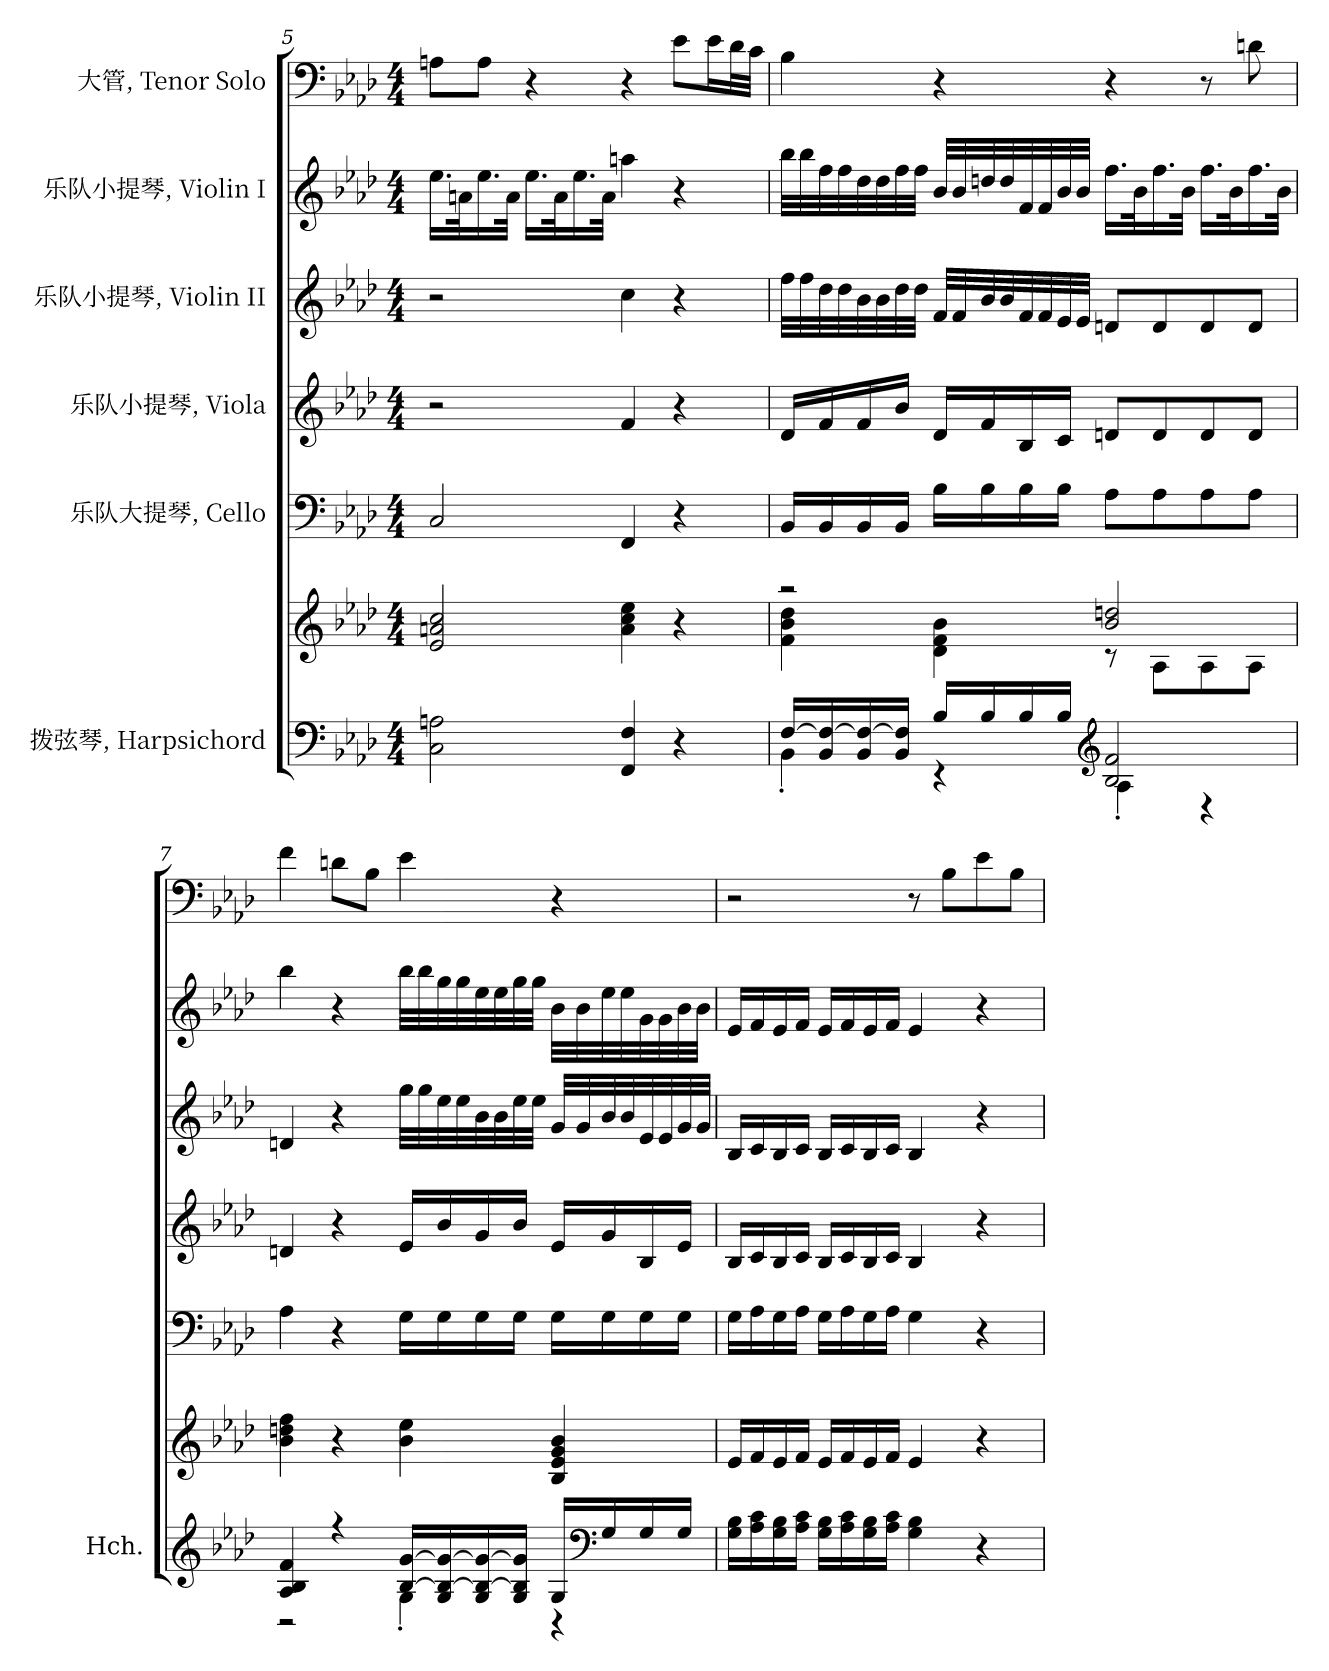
**kern	**kern	**kern	**kern	**kern	**kern	**kern
*part6	*part6	*part5	*part4	*part3	*part2	*part1
*staff7	*staff6	*staff5	*staff4	*staff3	*staff2	*staff1
*I"拨弦琴, Harpsichord	*	*I"乐队大提琴, Cello	*I"乐队小提琴, Viola	*I"乐队小提琴, Violin II	*I"乐队小提琴, Violin I	*I"大管, Tenor Solo
*I'Hch.	*	*	*	*	*	*
*clefF4	*clefG2	*clefF4	*clefG2	*clefG2	*clefG2	*clefF4
*k[b-e-a-d-]	*k[b-e-a-d-]	*k[b-e-a-d-]	*k[b-e-a-d-]	*k[b-e-a-d-]	*k[b-e-a-d-]	*k[b-e-a-d-]
*M4/4	*M4/4	*M4/4	*M4/4	*M4/4	*M4/4	*M4/4
=5	=5	=5	=5	=5	=5	=5
2C\ 2An\	2e-/ 2an/ 2cc/	2C/	2r	2r	16.ee-\LL	8An\L
.	.	.	.	.	32an\K	.
.	.	.	.	.	16.ee-\	8A\J
.	.	.	.	.	32a\JJk	.
.	.	.	.	.	16.ee-\LL	4r
.	.	.	.	.	32a\K	.
.	.	.	.	.	16.ee-\	.
.	.	.	.	.	32a\JJk	.
4FF/ 4F/	4a\ 4cc\ 4ee-\	4FF/	4f/	4cc\	4aan\	4r
4r	4r	4r	4r	4r	4r	8e-\L
.	.	.	.	.	.	16e-\L
.	.	.	.	.	.	32d-\L
.	.	.	.	.	.	32c\JJJ
!!LO:PB:g=z
=6	=6	=6	=6	=6	=6	=6
*^	*^	*	*	*	*	*
[16F/LL	4BB-'\	2r	4f\ 4b-\ 4dd-\	16BB-/LL	16d-/LL	32ff\LLL	32bb-\LLL	4B-\
.	.	.	.	.	.	32ff\	32bb-\	.
16BB-/ 16F/_	.	.	.	16BB-/	16f/	32dd-\	32ff\	.
.	.	.	.	.	.	32dd-\	32ff\	.
16BB-/ 16F/_	.	.	.	16BB-/	16f/	32b-\	32dd-\	.
.	.	.	.	.	.	32b-\	32dd-\	.
16BB-/ 16F/]JJ	.	.	.	16BB-/JJ	16b-/JJ	32dd-\	32ff\	.
.	.	.	.	.	.	32dd-\JJJ	32ff\JJJ	.
16B-/LL	4r	.	4d-\ 4f\ 4b-\	16B-\LL	16d-/LL	32f/LLL	32b-/LLL	4r
.	.	.	.	.	.	32f/	32b-/	.
16B-/	.	.	.	16B-\	16f/	32b-/	32ddn/	.
.	.	.	.	.	.	32b-/	32dd/	.
16B-/	.	.	.	16B-\	16B-/	32f/	32f/	.
.	.	.	.	.	.	32f/	32f/	.
16B-/JJ	.	.	.	16B-\JJ	16c/JJ	32e-/	32b-/	.
.	.	.	.	.	.	32e-/JJJ	32b-/JJJ	.
*clefG2	*	*	*	*	*	*	*	*
2B-/ 2f/	4A-'\	2b-/ 2ddn/	8r	8A-\L	8dn/L	8dn/L	16.ff\LL	4r
.	.	.	.	.	.	.	32b-\K	.
.	.	.	8A-\L	8A-\	8d/	8d/	16.ff\	.
.	.	.	.	.	.	.	32b-\JJk	.
.	4r	.	8A-\	8A-\	8d/	8d/	16.ff\LL	8r
.	.	.	.	.	.	.	32b-\K	.
.	.	.	8A-\J	8A-\J	8d/J	8d/J	16.ff\	8dn\
.	.	.	.	.	.	.	32b-\JJk	.
*	*	*v	*v	*	*	*	*	*
!!LO:PB:g=z
=7	=7	=7	=7	=7	=7	=7	=7
4A-/ 4B-/ 4f/	2r	4b-\ 4ddn\ 4ff\	4A-\	4dn/	4dn/	4bb-\	4f\
4r	.	4r	4r	4r	4r	4r	8dn\L
.	.	.	.	.	.	.	8B-\J
[16B-/ [16g/LL	4G'\	4b-\ 4ee-\	16G\LL	16e-/LL	32gg\LLL	32bb-\LLL	4e-\
.	.	.	.	.	32gg\	32bb-\	.
16G/ 16B-/_ 16g/_	.	.	16G\	16b-/	32ee-\	32gg\	.
.	.	.	.	.	32ee-\	32gg\	.
16G/ 16B-/_ 16g/_	.	.	16G\	16g/	32b-\	32ee-\	.
.	.	.	.	.	32b-\	32ee-\	.
16G/ 16B-/] 16g/]JJ	.	.	16G\JJ	16b-/JJ	32ee-\	32gg\	.
.	.	.	.	.	32ee-\JJJ	32gg\JJJ	.
16G/LL	4r	4B-/ 4e-/ 4g/ 4b-/	16G\LL	16e-/LL	32g/LLL	32b-\LLL	4r
.	.	.	.	.	32g/	32b-\	.
*clefF4	*	*	*	*	*	*	*
16G/	.	.	16G\	16g/	32b-/	32ee-\	.
.	.	.	.	.	32b-/	32ee-\	.
16G/	.	.	16G\	16B-/	32e-/	32g\	.
.	.	.	.	.	32e-/	32g\	.
16G/JJ	.	.	16G\JJ	16e-/JJ	32g/	32b-\	.
.	.	.	.	.	32g/JJJ	32b-\JJJ	.
*v	*v	*	*	*	*	*	*
=8	=8	=8	=8	=8	=8	=8
16G\ 16B-\LL	16e-/LL	16G\LL	16B-/LL	16B-/LL	16e-/LL	2r
16A-\ 16c\	16f/	16A-\	16c/	16c/	16f/	.
16G\ 16B-\	16e-/	16G\	16B-/	16B-/	16e-/	.
16A-\ 16c\JJ	16f/JJ	16A-\JJ	16c/JJ	16c/JJ	16f/JJ	.
16G\ 16B-\LL	16e-/LL	16G\LL	16B-/LL	16B-/LL	16e-/LL	.
16A-\ 16c\	16f/	16A-\	16c/	16c/	16f/	.
16G\ 16B-\	16e-/	16G\	16B-/	16B-/	16e-/	.
16A-\ 16c\JJ	16f/JJ	16A-\JJ	16c/JJ	16c/JJ	16f/JJ	.
4G\ 4B-\	4e-/	4G\	4B-/	4B-/	4e-/	8r
.	.	.	.	.	.	8B-\L
4r	4r	4r	4r	4r	4r	8e-\
.	.	.	.	.	.	8B-\J
=	=	=	=	=	=	=
*-	*-	*-	*-	*-	*-	*-
